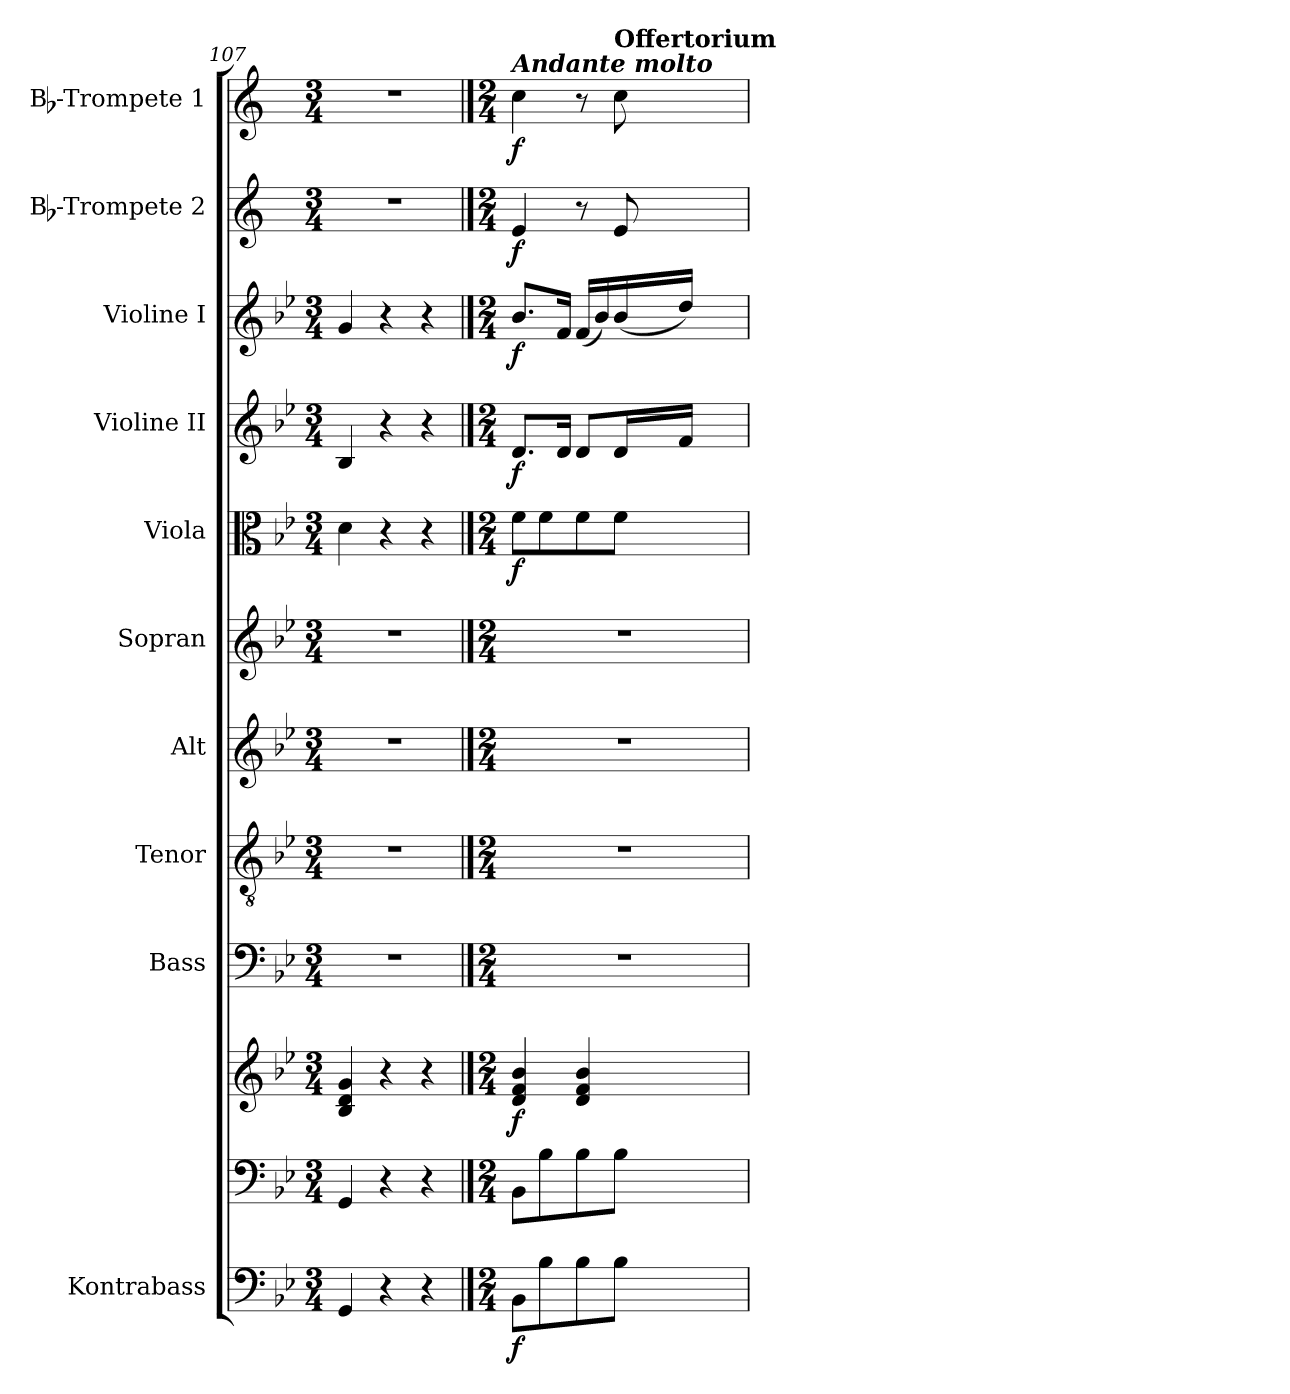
**kern	**dynam	**kern	**kern	**dynam	**kern	**kern	**kern	**kern	**kern	**dynam	**kern	**dynam	**kern	**dynam	**kern	**dynam	**kern	**dynam
*part11	*part11	*part10	*part10	*part10	*part9	*part8	*part7	*part6	*part5	*part5	*part4	*part4	*part3	*part3	*part2	*part2	*part1	*part1
*staff12	*staff12	*staff11	*staff10	*staff10/11	*staff9	*staff8	*staff7	*staff6	*staff5	*staff5	*staff4	*staff4	*staff3	*staff3	*staff2	*staff2	*staff1	*staff1
*I"Kontrabass	*	*	*	*	*I"Bass	*I"Tenor	*I"Alt	*I"Sopran	*I"Viola	*	*I"Violine II	*	*I"Violine I	*	*I"Bb-Trompete 2	*	*I"Bb-Trompete 1	*
*I'Kb.	*	*	*	*	*I'B.	*I'T.	*I'A.	*I'S.	*I'Vla.	*	*I'Vl. II	*	*I'Vl. I	*	*I'Bb Trp. 2	*	*I'Bb Trp. 1	*
*clefF4	*	*clefF4	*clefG2	*	*clefF4	*clefGv2	*clefG2	*clefG2	*clefC3	*	*clefG2	*	*clefG2	*	*clefG2	*	*clefG2	*
*ITrd7c12	*	*	*	*	*	*	*	*	*	*	*	*	*	*	*ITrd1c2	*	*ITrd1c2	*
*k[b-e-]	*	*k[b-e-]	*k[b-e-]	*	*k[b-e-]	*k[b-e-]	*k[b-e-]	*k[b-e-]	*k[b-e-]	*	*k[b-e-]	*	*k[b-e-]	*	*k[b-e-]	*	*k[b-e-]	*
*B-:	*	*B-:	*B-:	*	*B-:	*B-:	*B-:	*B-:	*B-:	*	*B-:	*	*B-:	*	*B-:	*	*B-:	*
*M3/4	*	*M3/4	*M3/4	*	*M3/4	*M3/4	*M3/4	*M3/4	*M3/4	*	*M3/4	*	*M3/4	*	*M3/4	*	*M3/4	*
=107	=107	=107	=107	=107	=107	=107	=107	=107	=107	=107	=107	=107	=107	=107	=107	=107	=107	=107
4GGG/	.	4GG/	4B-/ 4d/ 4g/	.	2.r	2.r	2.r	2.r	4d\	.	4B-/	.	4g/	.	2.r	.	2.r	.
4r	.	4r	4r	.	.	.	.	.	4r	.	4r	.	4r	.	.	.	.	.
4r	.	4r	4r	.	.	.	.	.	4r	.	4r	.	4r	.	.	.	.	.
!!LO:PB:g=z
==108	==108	==108	==108	==108	==108	==108	==108	==108	==108	==108	==108	==108	==108	==108	==108	==108	==108	==108
*M2/4	*	*M2/4	*M2/4	*	*M2/4	*M2/4	*M2/4	*M2/4	*M2/4	*	*M2/4	*	*M2/4	*	*M2/4	*	*M2/4	*
!	!	!	!	!	!	!	!	!	!	!	!	!	!	!	!	!	!LO:TX:a:Bi:t=Andante molto	!
!	!LO:DY:b	!	!	!LO:DY:b	!	!	!	!	!	!LO:DY:b	!	!LO:DY:b	!	!LO:DY:b	!	!LO:DY:b	!	!LO:DY:b
8BBB-\L	f	8BB-\L	4d/ 4f/ 4b-/	f	2r	2r	2r	2r	8f\L	f	8.d/L	f	8.b-/L	f	4d/	f	4b-\	f
8BB-\	.	8B-\	.	.	.	.	.	.	8f\	.	.	.	.	.	.	.	.	.
.	.	.	.	.	.	.	.	.	.	.	16d/Jk	.	16f/Jk	.	.	.	.	.
8BB-\	.	8B-\	4d/ 4f/ 4b-/	.	.	.	.	.	8f\	.	8d/L	.	(<16f/LL	.	8r	.	8r	.
.	.	.	.	.	.	.	.	.	.	.	.	.	16b-/)	.	.	.	.	.
!	!	!	!	!	!	!	!	!	!	!	!	!	!	!	!	!	!LO:TX:a:B:t=Offertorium	!
8BB-\J	.	8B-\J	.	.	.	.	.	.	8f\J	.	16d/L	.	(<16b-/	.	8d/	.	8b-\	.
.	.	.	.	.	.	.	.	.	.	.	16f/JJ	.	16dd/JJ)	.	.	.	.	.
=	=	=	=	=	=	=	=	=	=	=	=	=	=	=	=	=	=	=
*-	*-	*-	*-	*-	*-	*-	*-	*-	*-	*-	*-	*-	*-	*-	*-	*-	*-	*-
